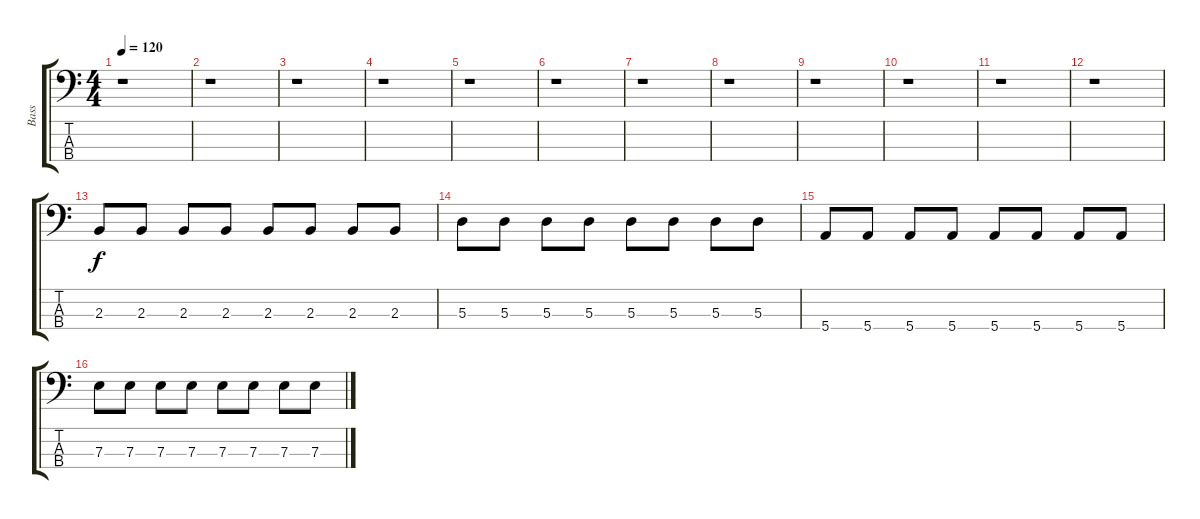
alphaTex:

\track ("Bass" "Bass") {instrument electricbassfinger}
\staff {score tabs}
\tuning (G2 D2 A1 E1) {hide}
\ts (4 4)
\tempo 120
\clef f4
\ks c
r.1{dy f instrument electricbassfinger} |
r.1 |
r.1 |
r.1 |
r.1 |
r.1 |
r.1 |
r.1 |
r.1 |
r.1 |
r.1 |
r.1 |
2.3.8 2.3.8 2.3.8 2.3.8 2.3.8 2.3.8 2.3.8 2.3.8 |
5.3.8 5.3.8 5.3.8 5.3.8 5.3.8 5.3.8 5.3.8 5.3.8 |
5.4.8 5.4.8 5.4.8 5.4.8 5.4.8 5.4.8 5.4.8 5.4.8 |
7.3.8 7.3.8 7.3.8 7.3.8 7.3.8 7.3.8 7.3.8 7.3.8
